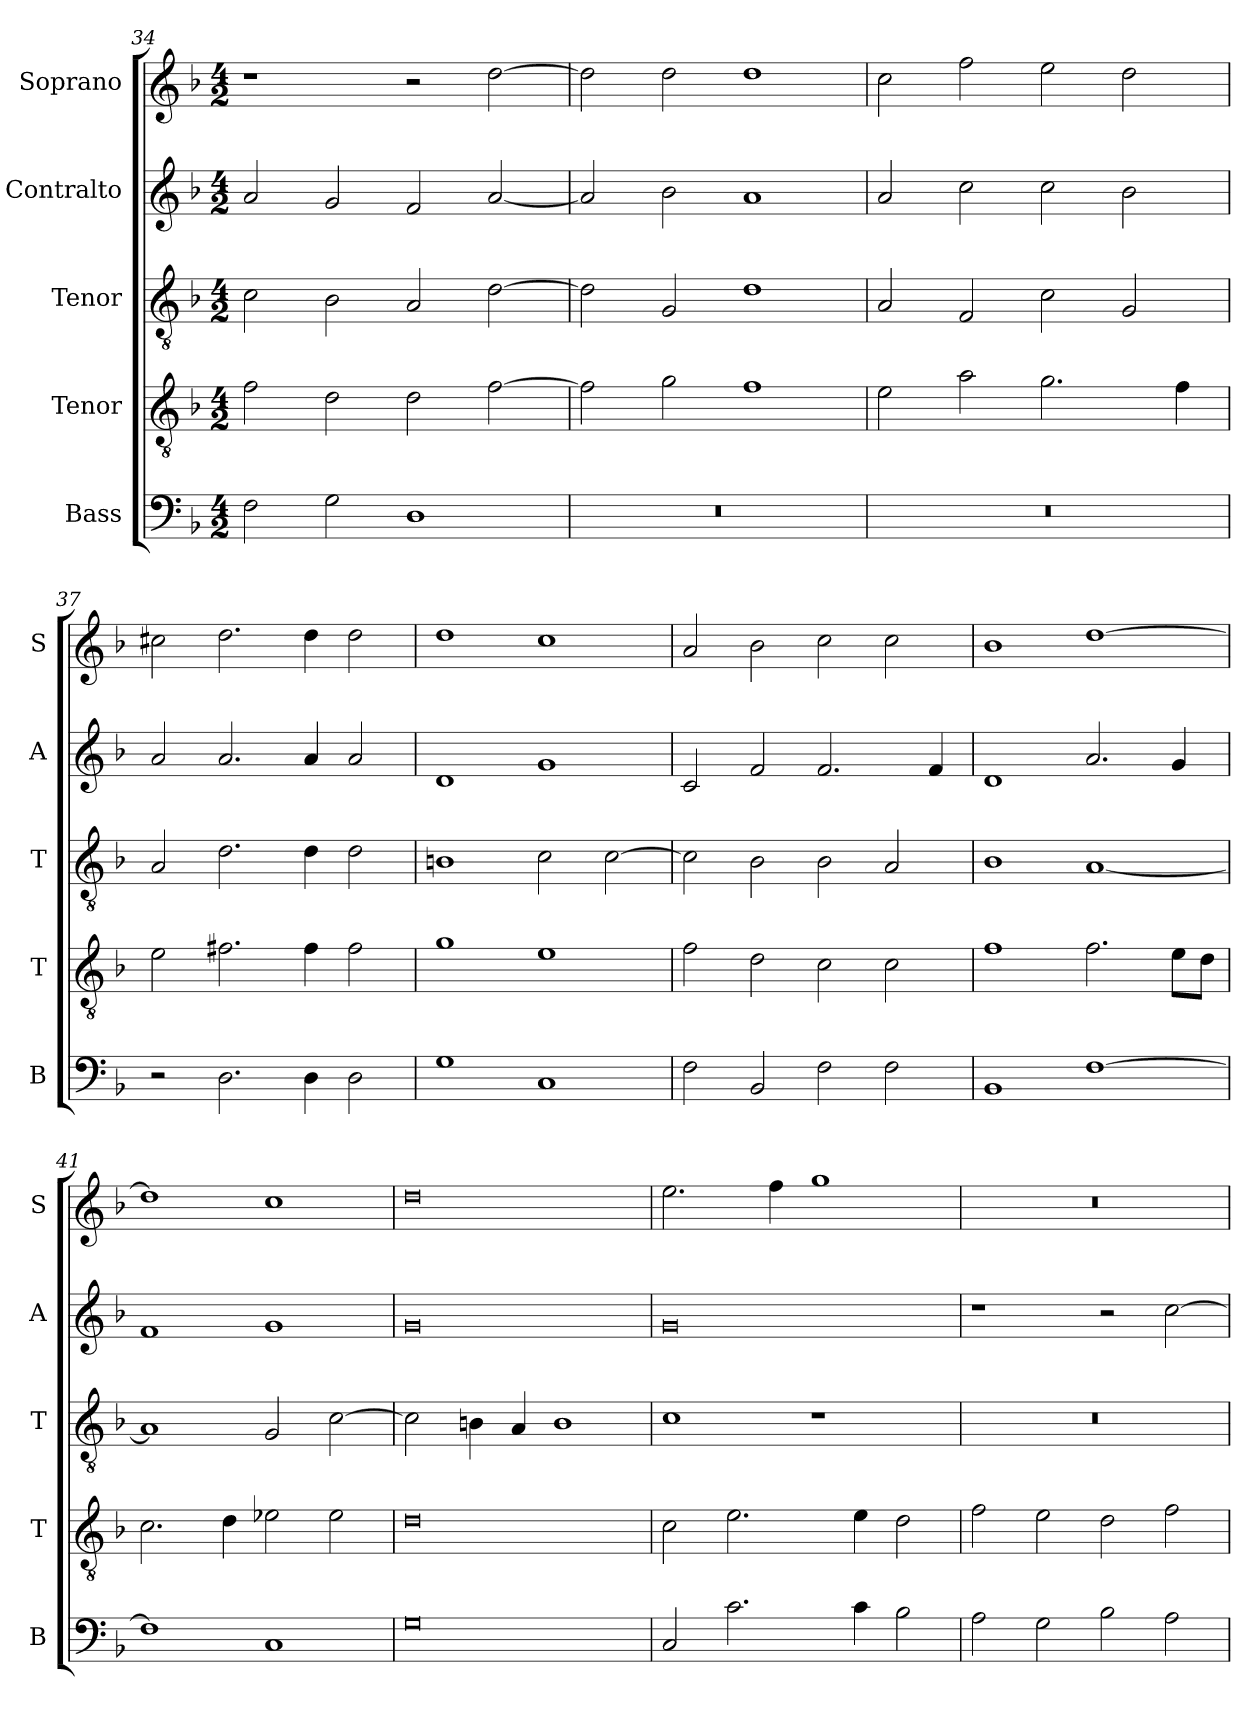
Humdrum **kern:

**kern	**kern	**kern	**kern	**kern
*part5	*part4	*part3	*part2	*part1
*staff5	*staff4	*staff3	*staff2	*staff1
*I"Bass	*I"Tenor	*I"Tenor	*I"Contralto	*I"Soprano
*I'B	*I'T	*I'T	*I'A	*I'S
*clefF4	*clefGv2	*clefGv2	*clefG2	*clefG2
*k[b-]	*k[b-]	*k[b-]	*k[b-]	*k[b-]
*G:dor	*G:dor	*G:dor	*G:dor	*G:dor
*M4/2	*M4/2	*M4/2	*M4/2	*M4/2
=34	=34	=34	=34	=34
2F	2f	2c	2a	1r
2G	2d	2B-	2g	.
1D	2d	2A	2f	2r
.	[2f	[2d	[2a	[2dd
=35	=35	=35	=35	=35
0r	2f]	2d]	2a]	2dd]
.	2g	2G	2b-	2dd
.	1f	1d	1a	1dd
=36	=36	=36	=36	=36
0r	2e	2A	2a	2cc
.	2a	2F	2cc	2ff
.	2.g	2c	2cc	2ee
.	.	2G	2b-	2dd
.	4f	.	.	.
=37	=37	=37	=37	=37
2r	2e	2A	2a	2cc#X
2.D	2.f#X	2.d	2.a	2.dd
4D	4f#	4d	4a	4dd
2D	2f#	2d	2a	2dd
=38	=38	=38	=38	=38
1G	1g	1Bn	1d	1dd
1C	1e	2c	1g	1cc
.	.	[2c	.	.
=39	=39	=39	=39	=39
2F	2f	2c]	2c	2a
2BB-	2d	2B-	2f	2b-
2F	2c	2B-	2.f	2cc
2F	2c	2A	.	2cc
.	.	.	4f	.
=40	=40	=40	=40	=40
1BB-	1f	1B-	1d	1b-
[1F	2.f	[1A	2.a	[1dd
.	8e\L	.	4g	.
.	8d\J	.	.	.
=41	=41	=41	=41	=41
1F]	2.c	1A]	1f	1dd]
.	4d	.	.	.
1C	2e-X	2G	1g	1cc
.	2e-	[2c	.	.
=42	=42	=42	=42	=42
0G	0d	2c]	0g	0dd
.	.	4Bn	.	.
.	.	4A	.	.
.	.	1B	.	.
=43	=43	=43	=43	=43
2C	2c	1c	0g	2.ee
2.c	2.e	.	.	.
.	.	.	.	4ff
.	.	1r	.	1gg
4c	4e	.	.	.
2B-	2d	.	.	.
=44	=44	=44	=44	=44
2A	2f	0r	1r	0r
2G	2e	.	.	.
2B-	2d	.	2r	.
2A	2f	.	[2cc	.
=	=	=	=	=
*-	*-	*-	*-	*-
